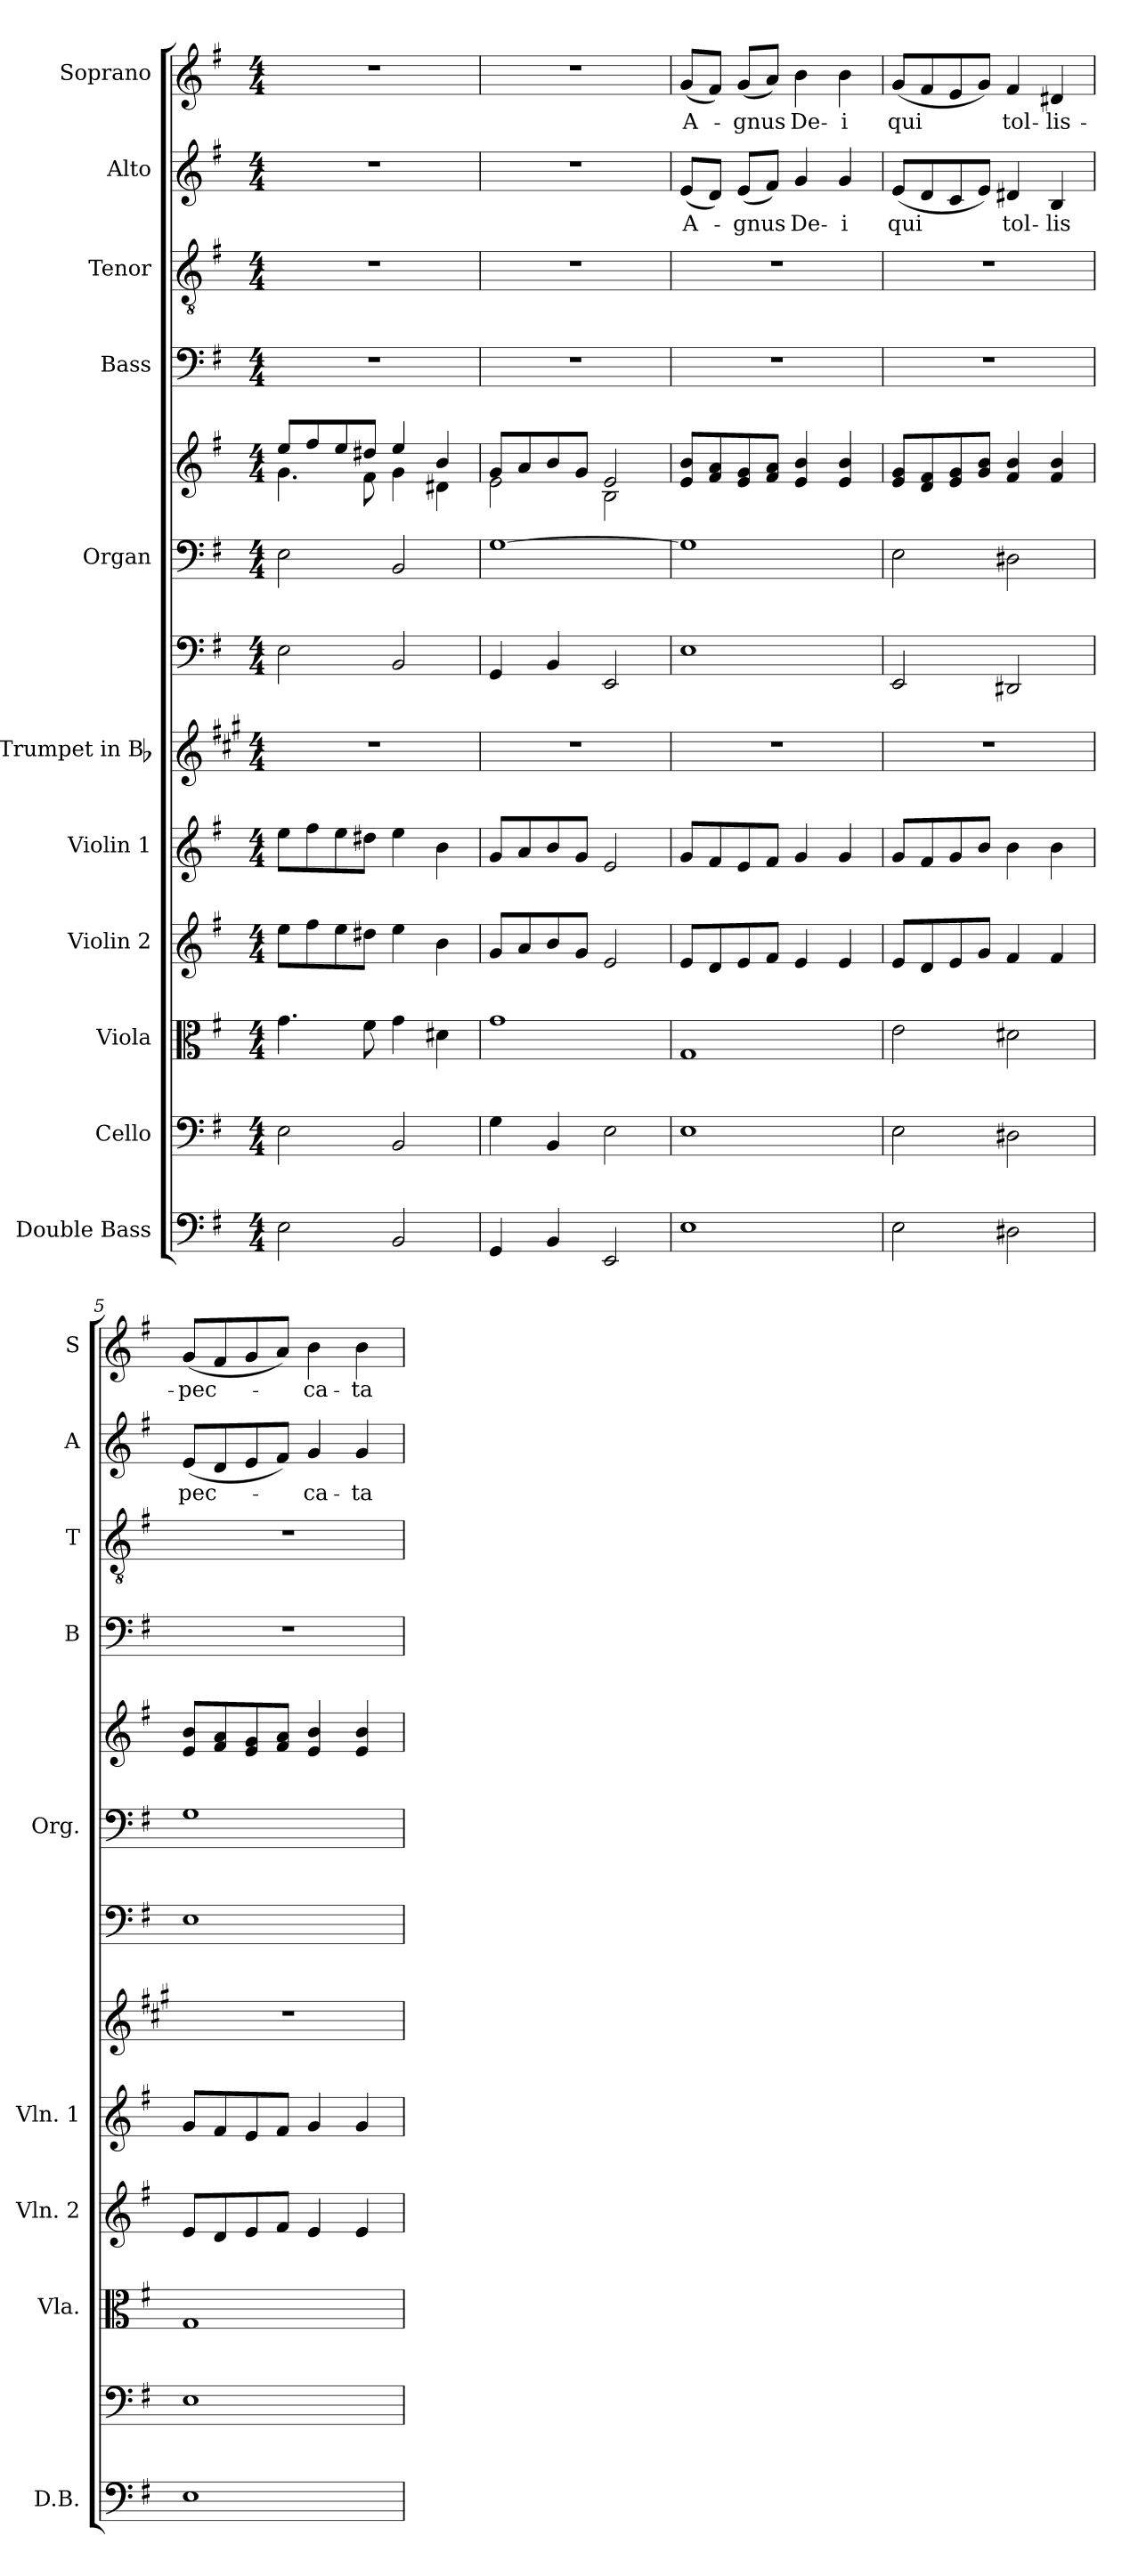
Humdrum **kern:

**kern	**kern	**kern	**kern	**kern	**kern	**kern	**kern	**kern	**kern	**kern	**kern	**text	**kern	**text
*part12	*part11	*part10	*part9	*part8	*part7	*part6	*part5	*part5	*part4	*part3	*part2	*part2	*part1	*part1
*staff13	*staff12	*staff11	*staff10	*staff9	*staff8	*staff7	*staff6	*staff5	*staff4	*staff3	*staff2	*staff2	*staff1	*staff1
*I"Double Bass	*I"Cello	*I"Viola	*I"Violin 2	*I"Violin 1	*I"Trumpet in Bb	*	*I"Organ	*	*I"Bass	*I"Tenor	*I"Alto	*	*I"Soprano	*
*I'D.B.	*	*I'Vla.	*I'Vln. 2	*I'Vln. 1	*	*	*I'Org.	*	*I'B	*I'T	*I'A	*	*I'S	*
*clefF4	*clefF4	*clefC3	*clefG2	*clefG2	*clefG2	*clefF4	*clefF4	*clefG2	*clefF4	*clefGv2	*clefG2	*	*clefG2	*
*ITrd7c12	*	*	*	*	*ITrd1c2	*	*	*	*	*	*	*	*	*
*k[f#]	*k[f#]	*k[f#]	*k[f#]	*k[f#]	*k[f#]	*k[f#]	*k[f#]	*k[f#]	*k[f#]	*k[f#]	*k[f#]	*	*k[f#]	*
*e:	*e:	*e:	*e:	*e:	*e:	*e:	*e:	*e:	*e:	*e:	*e:	*	*e:	*
*M4/4	*M4/4	*M4/4	*M4/4	*M4/4	*M4/4	*M4/4	*M4/4	*M4/4	*M4/4	*M4/4	*M4/4	*	*M4/4	*
*MM74	*MM74	*MM74	*MM74	*MM74	*MM74	*MM74	*MM74	*MM74	*MM74	*MM74	*MM74	*	*MM74	*
=1	=1	=1	=1	=1	=1	=1	=1	=1	=1	=1	=1	=1	=1	=1
*	*	*	*	*	*	*	*	*^	*	*	*	*	*	*
2EE\	2E\	4.g\	8ee\L	8ee\L	1r	2E\	2E\	8ee/L	4.g\	1r	1r	1r	.	1r	.
.	.	.	8ff#\	8ff#\	.	.	.	8ff#/	.	.	.	.	.	.	.
.	.	.	8ee\	8ee\	.	.	.	8ee/	.	.	.	.	.	.	.
.	.	8f#\	8dd#X\J	8dd#X\J	.	.	.	8dd#X/J	8f#\	.	.	.	.	.	.
2BBB/	2BB/	4g\	4ee\	4ee\	.	2BB/	2BB/	4ee/	4g\	.	.	.	.	.	.
.	.	4d#X\	4b\	4b\	.	.	.	4b/	4d#X\	.	.	.	.	.	.
=2	=2	=2	=2	=2	=2	=2	=2	=2	=2	=2	=2	=2	=2	=2	=2
4GGG/	4G\	1g	8g/L	8g/L	1r	4GG/	[1G	8g/L	2e\	1r	1r	1r	.	1r	.
.	.	.	8a/	8a/	.	.	.	8a/	.	.	.	.	.	.	.
4BBB/	4BB/	.	8b/	8b/	.	4BB/	.	8b/	.	.	.	.	.	.	.
.	.	.	8g/J	8g/J	.	.	.	8g/J	.	.	.	.	.	.	.
2EEE/	2E\	.	2e/	2e/	.	2EE/	.	2e/	2B\	.	.	.	.	.	.
=3	=3	=3	=3	=3	=3	=3	=3	=3	=3	=3	=3	=3	=3	=3	=3
!	!	!	!	!	!	!	!	!	!	!	!	!	!LO:LY:b	!	!LO:LY:b
*	*	*	*	*	*	*	*	*v	*v	*	*	*	*	*	*
1EE	1E	1G	8e/L	8g/L	1r	1E	1G]	8e/ 8b/L	1r	1r	(<8e/L	A-	(<8g/L	A-
.	.	.	8d/	8f#/	.	.	.	8f#/ 8a/	.	.	8d/J)	.	8f#/J)	.
!	!	!	!	!	!	!	!	!	!	!	!	!LO:LY:b	!	!LO:LY:b
.	.	.	8e/	8e/	.	.	.	8e/ 8g/	.	.	(<8e/L	-gnus	(<8g/L	-gnus
.	.	.	8f#/J	8f#/J	.	.	.	8f#/ 8a/J	.	.	8f#/J)	.	8a/J)	.
!	!	!	!	!	!	!	!	!	!	!	!	!LO:LY:b	!	!LO:LY:b
.	.	.	4e/	4g/	.	.	.	4e/ 4b/	.	.	4g/	De-	4b\	De-
!	!	!	!	!	!	!	!	!	!	!	!	!LO:LY:b	!	!LO:LY:b
.	.	.	4e/	4g/	.	.	.	4e/ 4b/	.	.	4g/	-i	4b\	-i
=4	=4	=4	=4	=4	=4	=4	=4	=4	=4	=4	=4	=4	=4	=4
!	!	!	!	!	!	!	!	!	!	!	!	!LO:LY:b	!	!LO:LY:b
2EE\	2E\	2e\	8e/L	8g/L	1r	2EE/	2E\	8e/ 8g/L	1r	1r	(<8e/L	qui	(<8g/L	qui
.	.	.	8d/	8f#/	.	.	.	8d/ 8f#/	.	.	8d/	.	8f#/	.
.	.	.	8e/	8g/	.	.	.	8e/ 8g/	.	.	8c/	.	8e/	.
.	.	.	8g/J	8b/J	.	.	.	8g/ 8b/J	.	.	8e/J)	.	8g/J)	.
!	!	!	!	!	!	!	!	!	!	!	!	!LO:LY:b	!	!LO:LY:b
2DD#X\	2D#X\	2d#X\	4f#/	4b\	.	2DD#X/	2D#X\	4f#/ 4b/	.	.	4d#X/	tol-	4f#/	tol-
!	!	!	!	!	!	!	!	!	!	!	!	!LO:LY:b	!	!LO:LY:b
.	.	.	4f#/	4b\	.	.	.	4f#/ 4b/	.	.	4B/	-lis	4d#X/	-lis-
=5	=5	=5	=5	=5	=5	=5	=5	=5	=5	=5	=5	=5	=5	=5
!	!	!	!	!	!	!	!	!	!	!	!	!LO:LY:b	!	!LO:LY:b
1EE	1E	1G	8e/L	8g/L	1r	1E	1G	8e/ 8b/L	1r	1r	(<8e/L	pec-	(<8g/L	-pec-
.	.	.	8d/	8f#/	.	.	.	8f#/ 8a/	.	.	8d/	.	8f#/	.
.	.	.	8e/	8e/	.	.	.	8e/ 8g/	.	.	8e/	.	8g/	.
.	.	.	8f#/J	8f#/J	.	.	.	8f#/ 8a/J	.	.	8f#/J)	.	8a/J)	.
!	!	!	!	!	!	!	!	!	!	!	!	!LO:LY:b	!	!LO:LY:b
.	.	.	4e/	4g/	.	.	.	4e/ 4b/	.	.	4g/	-ca-	4b\	-ca-
!	!	!	!	!	!	!	!	!	!	!	!	!LO:LY:b	!	!LO:LY:b
.	.	.	4e/	4g/	.	.	.	4e/ 4b/	.	.	4g/	-ta	4b\	-ta
=	=	=	=	=	=	=	=	=	=	=	=	=	=	=
*-	*-	*-	*-	*-	*-	*-	*-	*-	*-	*-	*-	*-	*-	*-
